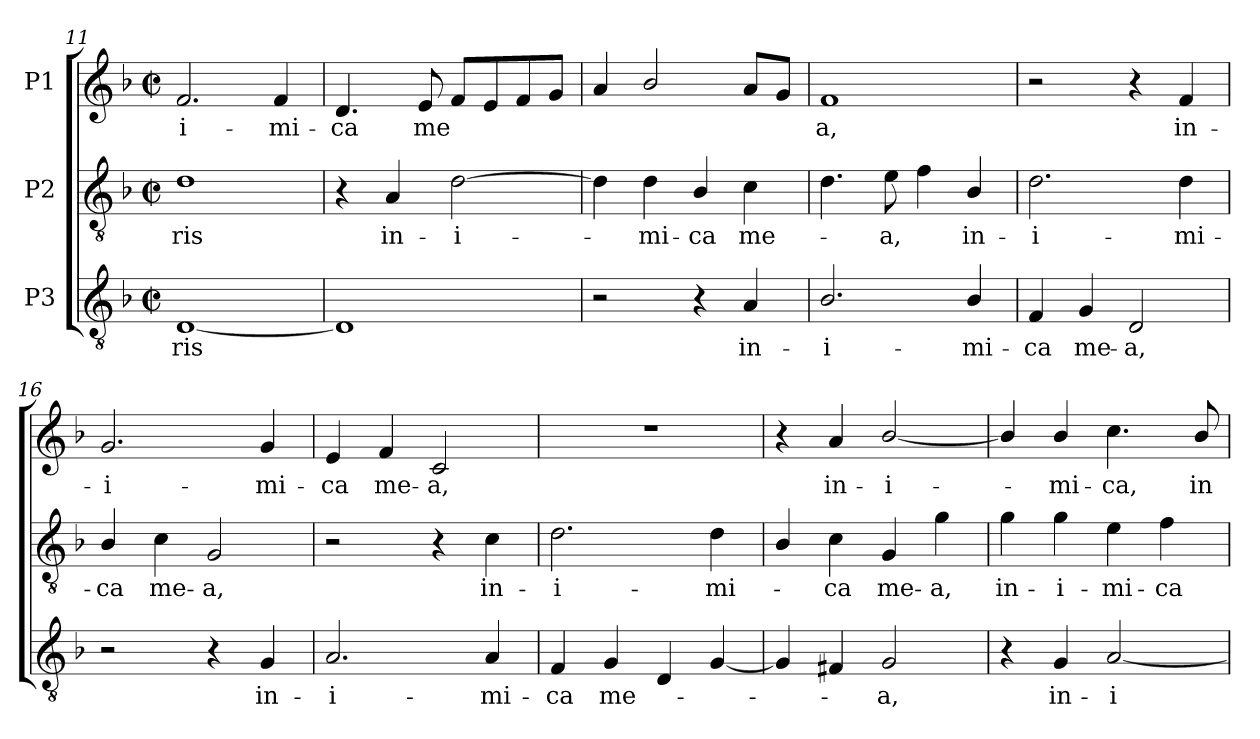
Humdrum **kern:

**kern	**text	**kern	**text	**kern	**text
*part3	*part3	*part2	*part2	*part1	*part1
*staff3	*staff3	*staff2	*staff2	*staff1	*staff1
*I"P3	*	*I"P2	*	*I"P1	*
!!LO:LB:g=z
*clefGv2	*	*clefGv2	*	*clefG2	*
*ITrd7c12	*	*ITrd7c12	*	*	*
*k[b-]	*	*k[b-]	*	*k[b-]	*
*F:	*	*F:	*	*F:	*
*M2/2	*	*M2/2	*	*M2/2	*
*met(c|)	*	*met(c|)	*	*met(c|)	*
=11	=11	=11	=11	=11	=11
!	!LO:LY:b:color=#000000	!	!	!	!
!	!	!	!LO:LY:b:color=#000000	!	!
!	!	!	!	!	!LO:LY:b:color=#000000
[1DDi	-ris	1Di	-ris	2.fi/	-i-
!	!	!	!	!	!LO:LY:b:color=#000000
.	.	.	.	4fi/	-mi-
=12	=12	=12	=12	=12	=12
!	!	!	!	!	!LO:LY:b:color=#000000
1DDi]	.	4r	.	4.di/	-ca
!	!	!	!LO:LY:b:color=#000000	!	!
.	.	4AAi/	in-	.	.
!	!	!	!	!	!LO:LY:b:color=#000000
.	.	.	.	8ei/	me
!	!	!	!LO:LY:b:color=#000000	!	!
.	.	[2Di\	-i-	8fi/L	.
.	.	.	.	8ei/	.
.	.	.	.	8fi/	.
.	.	.	.	8gi/J	.
=13	=13	=13	=13	=13	=13
2r	.	4Di\]	.	4ai/	.
!	!	!	!LO:LY:b:color=#000000	!	!
.	.	4Di\	-mi-	2b-i/	.
!	!	!	!LO:LY:b:color=#000000	!	!
4r	.	4BB-i/	-ca	.	.
!	!LO:LY:b:color=#000000	!	!	!	!
!	!	!	!LO:LY:b:color=#000000	!	!
4AAi/	in-	4Ci\	me-	8ai/L	.
.	.	.	.	8gi/J	.
=14	=14	=14	=14	=14	=14
!	!LO:LY:b:color=#000000	!	!	!	!
!	!	!	!	!	!LO:LY:b:color=#000000
2.BB-i/	-i-	4.Di\	.	1fi	a,
!	!	!	!LO:LY:b:color=#000000	!	!
.	.	8Ei\	-a,	.	.
.	.	4Fi\	.	.	.
!	!LO:LY:b:color=#000000	!	!	!	!
!	!	!	!LO:LY:b:color=#000000	!	!
4BB-i/	-mi-	4BB-i/	in-	.	.
=15	=15	=15	=15	=15	=15
!	!LO:LY:b:color=#000000	!	!	!	!
!	!	!	!LO:LY:b:color=#000000	!	!
4FFi/	-ca	2.Di\	-i-	2r	.
!	!LO:LY:b:color=#000000	!	!	!	!
4GGi/	me-	.	.	.	.
!	!LO:LY:b:color=#000000	!	!	!	!
2DDi/	-a,	.	.	4r	.
!	!	!	!LO:LY:b:color=#000000	!	!
!	!	!	!	!	!LO:LY:b:color=#000000
.	.	4Di\	-mi-	4fi/	in-
!!LO:LB:g=z
=16	=16	=16	=16	=16	=16
!	!	!	!LO:LY:b:color=#000000	!	!
!	!	!	!	!	!LO:LY:b:color=#000000
2r	.	4BB-i/	-ca	2.gi/	-i-
!	!	!	!LO:LY:b:color=#000000	!	!
.	.	4Ci\	me-	.	.
!	!	!	!LO:LY:b:color=#000000	!	!
4r	.	2GGi/	-a,	.	.
!	!LO:LY:b:color=#000000	!	!	!	!
!	!	!	!	!	!LO:LY:b:color=#000000
4GGi/	in-	.	.	4gi/	-mi-
=17	=17	=17	=17	=17	=17
!	!LO:LY:b:color=#000000	!	!	!	!
!	!	!	!	!	!LO:LY:b:color=#000000
2.AAi/	-i-	2r	.	4ei/	-ca
!	!	!	!	!	!LO:LY:b:color=#000000
.	.	.	.	4fi/	me-
!	!	!	!	!	!LO:LY:b:color=#000000
.	.	4r	.	2ci/	-a,
!	!LO:LY:b:color=#000000	!	!	!	!
!	!	!	!LO:LY:b:color=#000000	!	!
4AAi/	-mi-	4Ci\	in-	.	.
=18	=18	=18	=18	=18	=18
!	!LO:LY:b:color=#000000	!	!	!	!
!	!	!	!LO:LY:b:color=#000000	!	!
4FFi/	-ca	2.Di\	-i-	1r	.
!	!LO:LY:b:color=#000000	!	!	!	!
4GGi/	me-	.	.	.	.
4DDi/	.	.	.	.	.
!	!	!	!LO:LY:b:color=#000000	!	!
[4GGi/	.	4Di\	-mi-	.	.
=19	=19	=19	=19	=19	=19
4GGi/]	.	4BB-i/	.	4r	.
!	!	!	!LO:LY:b:color=#000000	!	!
!	!	!	!	!	!LO:LY:b:color=#000000
4FF#Xi/	.	4Ci\	-ca	4ai/	in-
!	!LO:LY:b:color=#000000	!	!	!	!
!	!	!	!LO:LY:b:color=#000000	!	!
!	!	!	!	!	!LO:LY:b:color=#000000
2GGi/	-a,	4GGi/	me-	[2b-i/	-i-
!	!	!	!LO:LY:b:color=#000000	!	!
.	.	4Gi\	-a,	.	.
=20	=20	=20	=20	=20	=20
!	!	!	!LO:LY:b:color=#000000	!	!
4r	.	4Gi\	in-	4b-i/]	.
!	!LO:LY:b:color=#000000	!	!	!	!
!	!	!	!LO:LY:b:color=#000000	!	!
!	!	!	!	!	!LO:LY:b:color=#000000
4GGi/	in-	4Gi\	-i-	4b-i/	-mi-
!	!LO:LY:b:color=#000000	!	!	!	!
!	!	!	!LO:LY:b:color=#000000	!	!
!	!	!	!	!	!LO:LY:b:color=#000000
[2AAi/	-i-	4Ei\	-mi-	4.cci\	-ca,
!	!	!	!LO:LY:b:color=#000000	!	!
.	.	4Fi\	-ca	.	.
!	!	!	!	!	!LO:LY:b:color=#000000
.	.	.	.	8b-i/	in-
=	=	=	=	=	=
*-	*-	*-	*-	*-	*-
